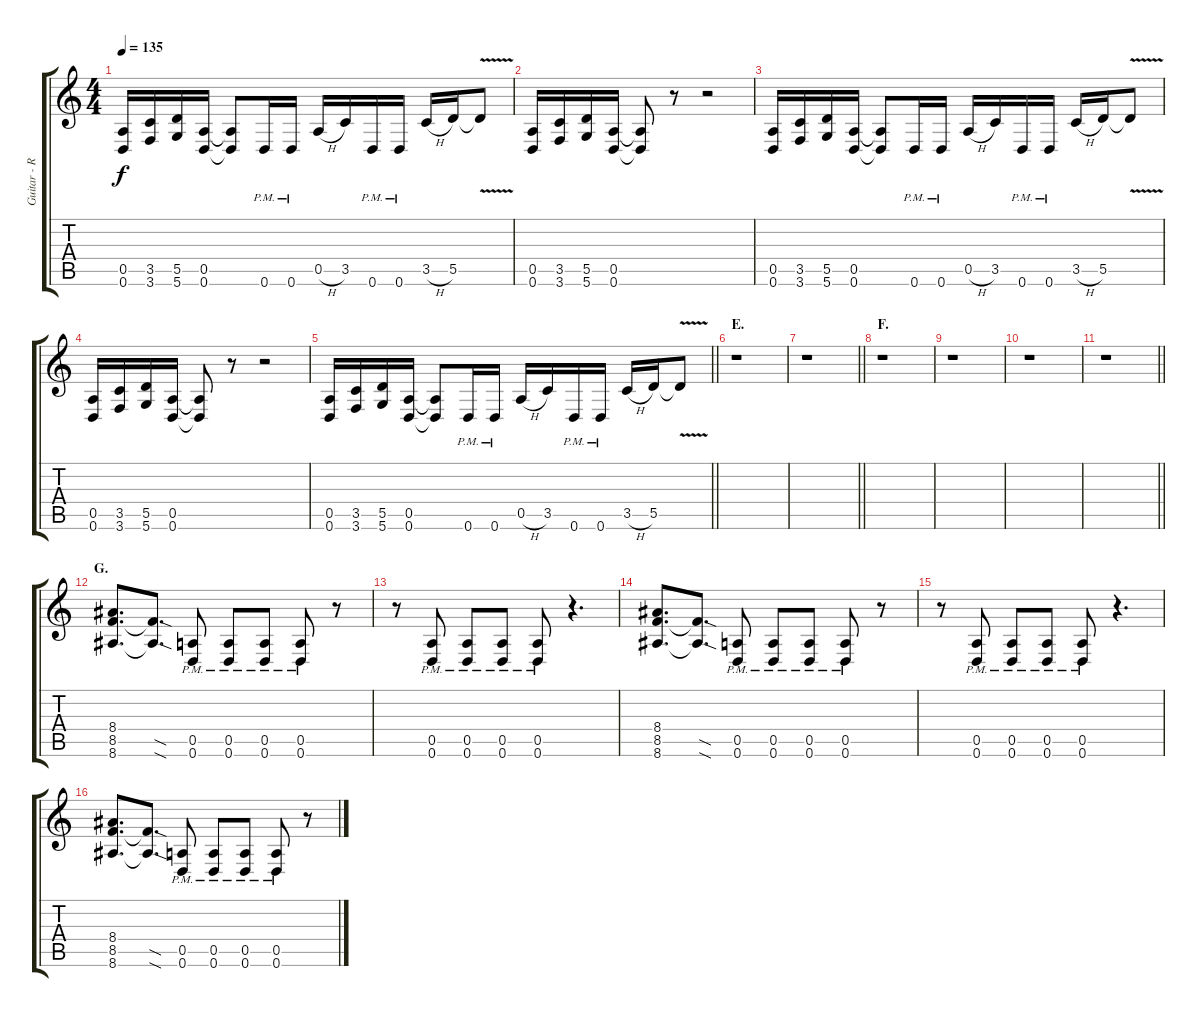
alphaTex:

\track ("Guitar - Right" "Guitar - R") {instrument distortionguitar}
\staff {score tabs}
\tuning (E4 B3 G3 D3 A2 D2) {hide}
\ts (4 4)
\tempo 135
\clef g2
\ks c
(0.5 0.6).16{dy f} (3.5 3.6).16 (5.5 5.6).16 (0.5 0.6).16 (0.5{t} 0.6{t}).8 0.6{pm}.16 0.6{pm}.16 0.5{h}.16 3.5.16 0.6{pm}.16 0.6{pm}.16 3.5{h}.16 5.5.16 5.5{v t}.8 |
(0.5 0.6).16 (3.5 3.6).16 (5.5 5.6).16 (0.5 0.6).16 (0.5{t} 0.6{t}).8 r.8 r.2 |
(0.5 0.6).16 (3.5 3.6).16 (5.5 5.6).16 (0.5 0.6).16 (0.5{t} 0.6{t}).8 0.6{pm}.16 0.6{pm}.16 0.5{h}.16 3.5.16 0.6{pm}.16 0.6{pm}.16 3.5{h}.16 5.5.16 5.5{v t}.8 |
(0.5 0.6).16 (3.5 3.6).16 (5.5 5.6).16 (0.5 0.6).16 (0.5{t} 0.6{t}).8 r.8 r.2 |
\barLineRight lightlight
(0.5 0.6).16 (3.5 3.6).16 (5.5 5.6).16 (0.5 0.6).16 (0.5{t} 0.6{t}).8 0.6{pm}.16 0.6{pm}.16 0.5{h}.16 3.5.16 0.6{pm}.16 0.6{pm}.16 3.5{h}.16 5.5.16 5.5{v t}.8 |
\section ("" "E.")
r.1 |
\barLineRight lightlight
r.1 |
\section ("" "F.")
r.1 |
r.1 |
r.1 |
\barLineRight lightlight
r.1 |
\section ("" "G.")
(8.4 8.5 8.6).8{d} (8.5{sod t} 8.6{sod t}).8{d} (0.5{pm} 0.6{pm}).8 (0.5{pm} 0.6{pm}).8 (0.5{pm} 0.6{pm}).8 (0.5{pm} 0.6{pm}).8 r.8 |
r.8 (0.5{pm} 0.6{pm}).8 (0.5{pm} 0.6{pm}).8 (0.5{pm} 0.6{pm}).8 (0.5{pm} 0.6{pm}).8 r.4{d} |
(8.4 8.5 8.6).8{d} (8.5{sod t} 8.6{sod t}).8{d} (0.5{pm} 0.6{pm}).8 (0.5{pm} 0.6{pm}).8 (0.5{pm} 0.6{pm}).8 (0.5{pm} 0.6{pm}).8 r.8 |
r.8 (0.5{pm} 0.6{pm}).8 (0.5{pm} 0.6{pm}).8 (0.5{pm} 0.6{pm}).8 (0.5{pm} 0.6{pm}).8 r.4{d} |
(8.4 8.5 8.6).8{d} (8.5{sod t} 8.6{sod t}).8{d} (0.5{pm} 0.6{pm}).8 (0.5{pm} 0.6{pm}).8 (0.5{pm} 0.6{pm}).8 (0.5{pm} 0.6{pm}).8 r.8
